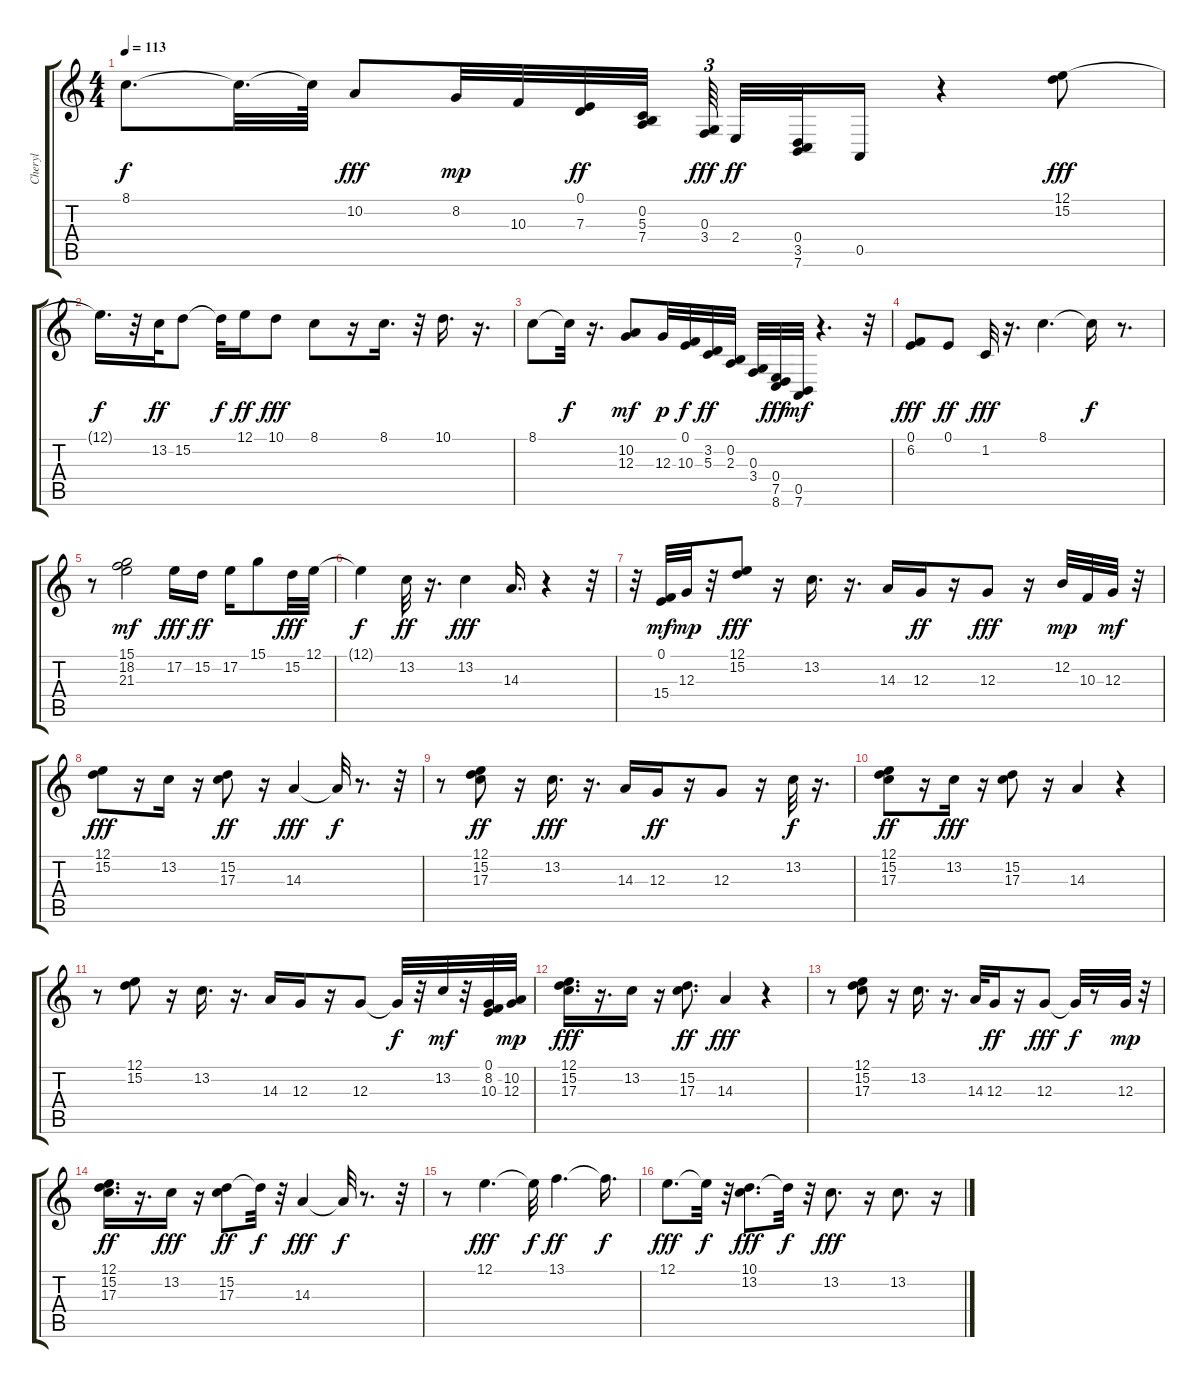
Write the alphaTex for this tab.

\track ("Cheryl" "Cheryl") {instrument panflute}
\staff {score tabs}
\tuning (E4 B3 G3 D3 A2 E2) {hide}
\ts (4 4)
\tempo 113
\clef g2
\ks c
8.1{t}.8{d dy f} 8.1{t}.32{d} 8.1{t}.64 10.2.8{dy fff} 8.2.32{dy mp} 10.3.32 (0.1 7.3).32{dy ff} (0.2 5.3 7.4).32 (0.3 3.4).64{tu (3 2) dy fff beam splitsecondary} 2.4.32{dy ff} (0.4 3.5 7.6).32 0.5.16 r.4 (12.1 15.2).8{dy fff} |
12.1{t}.16{d dy f} r.32 13.2.32{dy ff} 15.2.8 15.2{t}.32{dy f} 12.1.16{dy ff} 10.1.8{dy fff} 8.1.8 r.16 8.1.16{d} r.32 10.1.16{d} r.16{d} |
8.1.8 8.1{t}.32{dy f} r.16{d} (10.2 12.3).8{dy mf} 12.3.32{dy p} (0.1 10.3).32{dy f} (3.2 5.3).32{dy ff} (0.2 2.3).32 (0.3 3.4).32 (0.4 7.5 8.6).32{dy fff} (0.5 7.6).32{dy mf} r.4{d} r.32 |
(0.1 6.2).8{dy fff} 0.1.8{dy ff} 1.2.32{dy fff} r.16{d} 8.1.4{d} 8.1{t}.16{dy f} r.8{d} |
r.8 (15.1 18.2 21.3).2{dy mf} 17.2.16{dy fff} 15.2.16{dy ff} 17.2.16 15.1.8 15.2.32{dy fff} 12.1.32 |
12.1{t}.4{dy f} 13.2.32{dy ff} r.16{d} 13.2.4{dy fff} 14.3.16{d} r.4 r.32 |
r.32 (0.1 15.4).32{dy mf} 12.3.32{dy mp} r.32 (12.1 15.2).8{dy fff} r.16 13.2.16{d} r.16{d} 14.3.16 12.3.16{dy ff} r.16 12.3.8{dy fff} r.16 12.2.32{dy mp} 10.3.32 12.3.32{dy mf} r.32 |
(12.1 15.2).8{dy fff} r.16 13.2.16 r.16 (15.2 17.3).8{dy ff} r.16 14.3.4{dy fff} 14.3{t}.32{dy f} r.8{d} r.32 |
r.8 (12.1 15.2 17.3).8{dy ff} r.16 13.2.16{d dy fff} r.16{d} 14.3.16 12.3.16{dy ff} r.16 12.3.8 r.16 13.2.32{dy f} r.16{d} |
(12.1 15.2 17.3).8{dy ff} r.16 13.2.16{dy fff} r.16 (15.2 17.3).8 r.16 14.3.4 r.4 |
r.8 (12.1 15.2).8 r.16 13.2.16{d} r.16{d} 14.3.16 12.3.16 r.16 12.3.8 12.3{t}.32{dy f} r.32 13.2.32{dy mf} r.32 (0.1 8.2 10.3).32 (10.2 12.3).32{dy mp} |
(12.1 15.2 17.3).16{d dy fff} r.16{d} 13.2.16 r.16 (15.2 17.3).8{d dy ff} 14.3.4{dy fff} r.4 |
r.8 (12.1 15.2 17.3).8 r.16 13.2.16{d} r.16{d} 14.3.32 12.3.16{dy ff} r.16 12.3.8{dy fff} 12.3{t}.32{dy f} r.8 12.3.32{dy mp} r.32 |
(12.1 15.2 17.3).16{d dy ff} r.16{d} 13.2.16{dy fff} r.16 (15.2 17.3).8{dy ff} 15.2{t}.32{dy f} r.32 14.3.4{dy fff} 14.3{t}.32{dy f} r.8{d} r.32 |
r.8 12.1.4{d dy fff} 12.1{t}.32{dy f} 13.1.4{d dy ff} 13.1{t}.16{d dy f} |
12.1.8{d dy fff} 12.1{t}.32{dy f} r.32 (10.1 13.2).8{d dy fff} 10.1{t}.32{dy f} r.32 13.2.8{d dy fff} r.16 13.2.8{d} r.16
